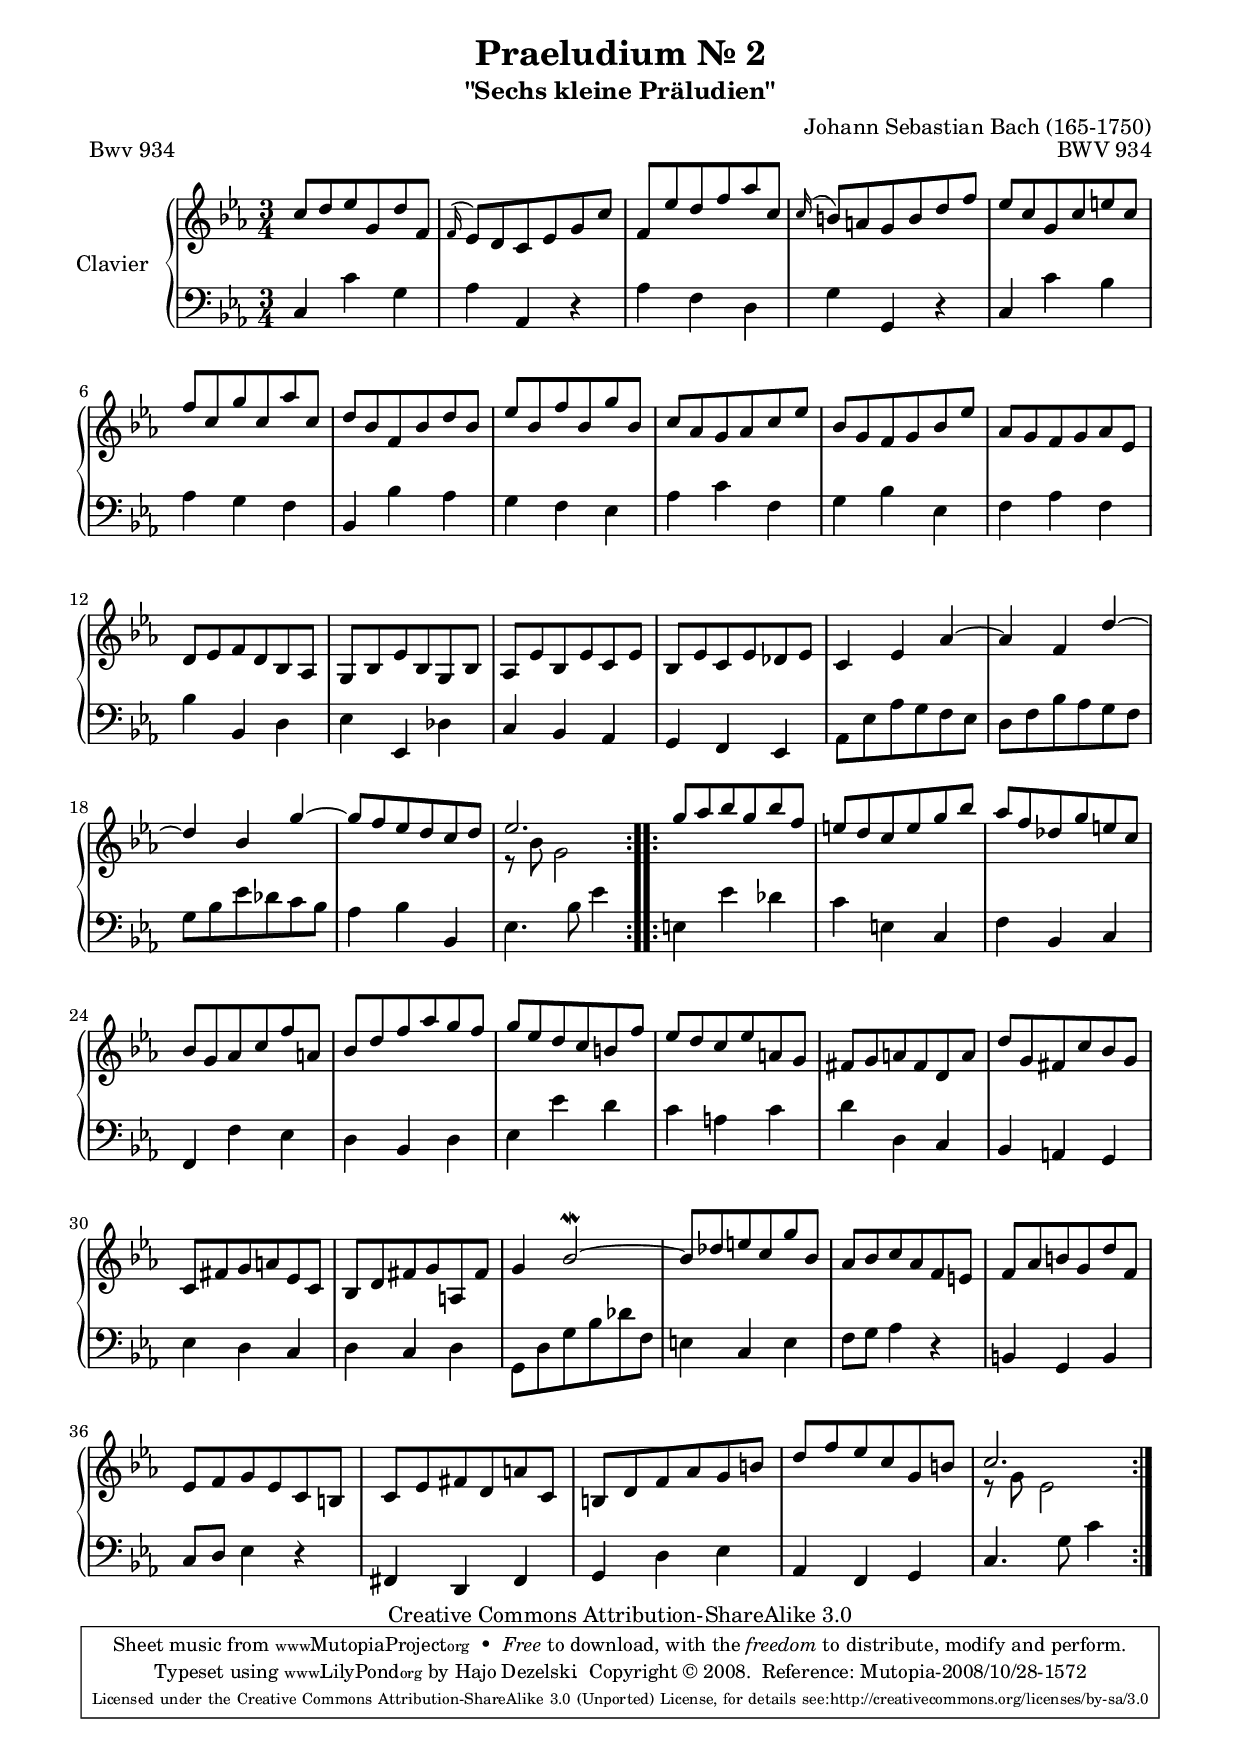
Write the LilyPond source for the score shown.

\version "2.11.62"

\paper {
    page-top-space = #0.0
    %indent = 0.0
    line-width = 18.0\cm
    ragged-bottom = ##f
    ragged-last-bottom = ##f
}

% #(set-default-paper-size "a4")

#(set-global-staff-size 19)

\header {
        title = "Praeludium Nr. 2"
        subtitle = "\"Sechs kleine Präludien\""
        piece = "Bwv 934"
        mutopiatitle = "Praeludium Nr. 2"
        composer = "Johann Sebastian Bach (165-1750)"
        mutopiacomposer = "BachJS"
        opus = "BWV 934"
        date = "1717-1723?"
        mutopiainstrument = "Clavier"
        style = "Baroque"
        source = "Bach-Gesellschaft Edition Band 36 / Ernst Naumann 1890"
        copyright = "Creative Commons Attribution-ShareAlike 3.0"
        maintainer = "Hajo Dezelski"
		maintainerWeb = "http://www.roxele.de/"
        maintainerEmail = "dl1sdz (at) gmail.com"
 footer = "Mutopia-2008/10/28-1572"
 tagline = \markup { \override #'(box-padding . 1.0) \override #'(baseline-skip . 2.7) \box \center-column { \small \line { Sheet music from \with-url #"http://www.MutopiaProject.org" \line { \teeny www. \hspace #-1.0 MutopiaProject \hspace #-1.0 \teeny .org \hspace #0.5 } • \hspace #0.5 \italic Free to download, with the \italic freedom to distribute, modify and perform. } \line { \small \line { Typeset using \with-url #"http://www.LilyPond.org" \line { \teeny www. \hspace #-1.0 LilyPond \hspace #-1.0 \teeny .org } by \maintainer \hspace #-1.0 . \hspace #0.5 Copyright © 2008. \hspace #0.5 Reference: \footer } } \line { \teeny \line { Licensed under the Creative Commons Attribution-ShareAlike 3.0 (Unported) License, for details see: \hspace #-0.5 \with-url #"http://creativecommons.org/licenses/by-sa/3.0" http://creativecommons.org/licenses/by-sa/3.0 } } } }
	}

     sopranoOne =   \relative c'' {
		 \repeat volta 2 { 
			 c8 [ d es g, d' f, ] | % 1
			 \appoggiatura f16 es8 [ d c es g c ] | % 2
			 f,8 [ es' d f as c, ] | % 3
			 \appoggiatura c16 b8 [ a g b d f ] | % 4
			 es8 [ c g c e c ] | % 5
			 f8 [ c g' c, as' c, ] | % 6
			 d8 [ bes f bes d bes ] | % 7
			 es8 [ bes f' bes, g' bes, ] | % 8
			 c8 [ as g as c es ] | % 9
			 bes8 [ g f g bes es ] | % 10
			 as,8 [ g f g as es ] | % 11
			 d8 [ es f d bes as ] | % 12
			 g8 [ bes es bes g bes ] | % 13
			 as8 [ es' bes es c es ] | % 14
			 bes8 [ es c es des es ] | % 15
			 c4 es as ~ | % 16
			 as4 f d' ~ | % 17
			 d4 bes g' ~ | % 18
			 g8 [ f es d c d ] | % 19
			 es2. | % 20

		 }
		 \repeat volta 2 {
			 g8 [ as bes g bes f ] | % 21
			 e8 [ d c e g bes ] | % 22
			 as8 [ f des g e c ] | % 23
			 bes8 [ g as c f a, ] | % 24
			 bes8 [ d f as g f ] | % 25
			 g8 [ es d c b f' ] | % 26
			 es8 [ d c es a, g ] | % 27
			 fis8 [ g a fis d a' ] | % 28
			 d8 [ g, fis c' bes g ] | % 29
			 c,8 [ fis g a es c ] | % 30
			 bes8 [ d fis g a, fis' ] | % 31
			 g4 bes2-\mordent ~ | % 32
			 bes8 [ des e c g' bes, ] | % 33
			 as8 [ bes c as f e ] | % 34
			 f8 [ as b g d' f, ] | % 35
			 es8 [ f g es c b ] | % 36
			 c8 [ es fis d a' c, ] | % 37
			 b8 [ d f as g b ] | % 38
			 d8 [ f es c g b ] | % 39
			 c2. | % 40
		 }
	 }

	 sopranoTwo =   \relative bes' {
		 \repeat volta 2 { 
			 s2.*19 | % 1
			 r8 bes8 g2 | % 20
		 }
		 \repeat volta 2 {
			 s2.*19 | % 1
			 r8 g8 es2 | % 20
		 }
		 
	 }

  soprano = << \sopranoOne \\ \sopranoTwo>>

%%
%% Bass Clef
%% 

bass = \relative as, {
		 \repeat volta 2 { 
			 c4 c' g  | % 1
			 as as, r4 | % 2
			 as'4 f d | % 3
			 g4 g, r4 | % 4
			 c4 c' bes | % 5
			 as4 g f | % 6
			 bes,4 bes' as | % 7
			 g4 f es | % 8
			 as4 c f, | % 9
			 g4 bes es, | % 10
			 f4 as f | % 11
			 bes4 bes, d | % 12
			 es4 es, des' | % 13
			 c4 bes as | % 14
			 g4 f es | % 15
			 as8 [ es' as g f es ] | % 16
			 d8 [ f bes as g f ] | % 17
			 g8 [ bes es des c bes ] | % 18
			 as4 bes bes, | % 19
			 es4. bes'8 es4 | % 20

		 }
		 \repeat volta 2 {
			  e,4 es' des | % 21
			  c4 e, c | % 22
			  f4 bes, c | % 23
			  f,4 f' es | % 24
			  d4 bes d | % 25
			  es4 es' d | % 26
			  c4  a c | % 27
			  d4 d, c | % 28
			  bes4 a g | % 29
			  es'4 d c | % 30
			  d4 c d | % 31
			  g,8 [ d' g bes des f, ] | % 32
			  e4 c e | % 33
			  f8 [ g ] as4 r4 | % 34
			  b,4 g b | % 35
			  c8 [ d ] es4 r4 | % 36
			  fis,4 d fis | % 37
			  g4 d' es | % 38
			  as,4 f g | % 39
			  c4. g'8 c4 | % 40
		 }

}


%% Merge score - Piano staff

\score {
    \context PianoStaff <<
        \set PianoStaff.instrumentName = "Clavier  "
        \set PianoStaff.midiInstrument = "harpsichord"
        \new Staff = "upper" { \clef "treble" \key es \major \time 3/4 \soprano  }
        \new Staff = "lower"  { \clef "bass" \key es \major \time 3/4 \bass }
    >>
    \layout{  }
    \midi { }

}
